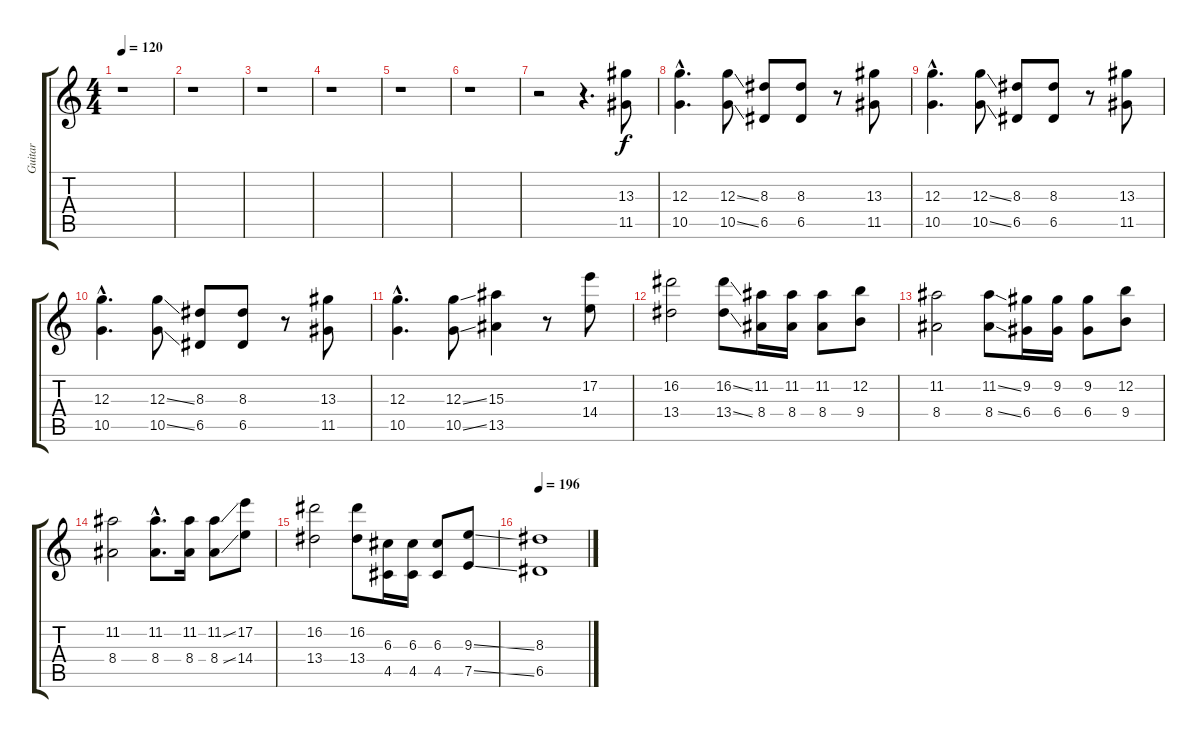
\track ("Guitar" "Guitar") {instrument overdrivenguitar}
\staff {score tabs}
\tuning (E4 B3 G3 D3 A2 E2) {hide}
\ts (4 4)
\tempo 120
\clef g2
\ks c
r.1{dy f} |
r.1 |
r.1 |
r.1 |
r.1 |
r.1 |
r.2 r.4{d} (13.3 11.5).8 |
(12.3{hac} 10.5{hac}).4{d} (12.3{ss} 10.5{ss}).8 (8.3 6.5).8 (8.3 6.5).8 r.8 (13.3 11.5).8 |
(12.3{hac} 10.5{hac}).4{d} (12.3{ss} 10.5{ss}).8 (8.3 6.5).8 (8.3 6.5).8 r.8 (13.3 11.5).8 |
(12.3{hac} 10.5{hac}).4{d} (12.3{ss} 10.5{ss}).8 (8.3 6.5).8 (8.3 6.5).8 r.8 (13.3 11.5).8 |
(12.3{hac} 10.5{hac}).4{d} (12.3{ss} 10.5{ss}).8 (15.3 13.5).4 r.8 (17.2 14.4).8 |
(16.2 13.4).2 (16.2{ss} 13.4{ss}).8 (11.2 8.4).16 (11.2 8.4).16 (11.2 8.4).8 (12.2 9.4).8 |
(11.2 8.4).2 (11.2{ss} 8.4{ss}).8 (9.2 6.4).16 (9.2 6.4).16 (9.2 6.4).8 (12.2 9.4).8 |
(11.2 8.4).2 (11.2{hac} 8.4{hac}).8{d} (11.2 8.4).16 (11.2{ss} 8.4{ss}).8 (17.2 14.4).8 |
(16.2 13.4).2 (16.2 13.4).8 (6.3 4.5).16 (6.3 4.5).16 (6.3 4.5).8 (9.3{ss} 7.5{ss}).8 |
\tempo 196
(8.3 6.5).1
